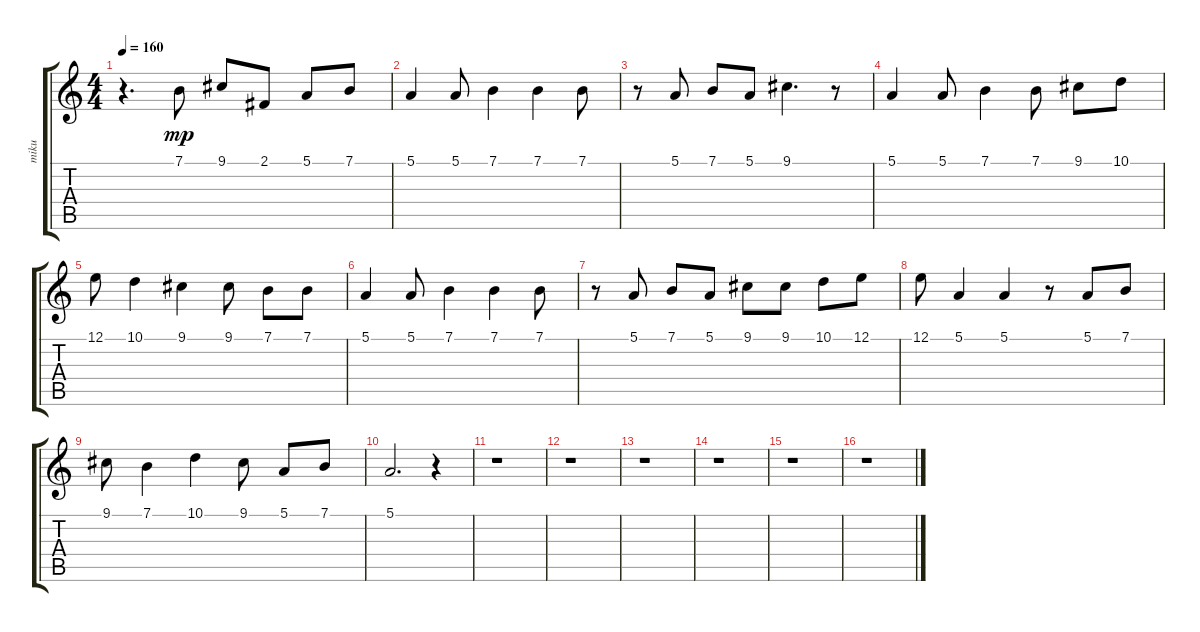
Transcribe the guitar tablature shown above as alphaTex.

\track ("miku" "miku") {instrument clarinet}
\staff {score tabs}
\tuning (E4 B3 G3 D3 A2 E2) {hide}
\ts (4 4)
\tempo 160
\clef g2
\ks c
r.4{d dy mp} 7.1.8 9.1.8 2.1.8 5.1.8 7.1.8 |
5.1.4 5.1.8 7.1.4 7.1.4 7.1.8 |
r.8 5.1.8 7.1.8 5.1.8 9.1.4{d} r.8 |
5.1.4 5.1.8 7.1.4 7.1.8 9.1.8 10.1.8 |
12.1.8 10.1.4 9.1.4 9.1.8 7.1.8 7.1.8 |
5.1.4 5.1.8 7.1.4 7.1.4 7.1.8 |
r.8 5.1.8 7.1.8 5.1.8 9.1.8 9.1.8 10.1.8 12.1.8 |
12.1.8 5.1.4 5.1.4 r.8 5.1.8 7.1.8 |
9.1.8 7.1.4 10.1.4 9.1.8 5.1.8 7.1.8 |
5.1.2{d} r.4 |
r.1 |
r.1 |
r.1 |
r.1 |
r.1 |
r.1
